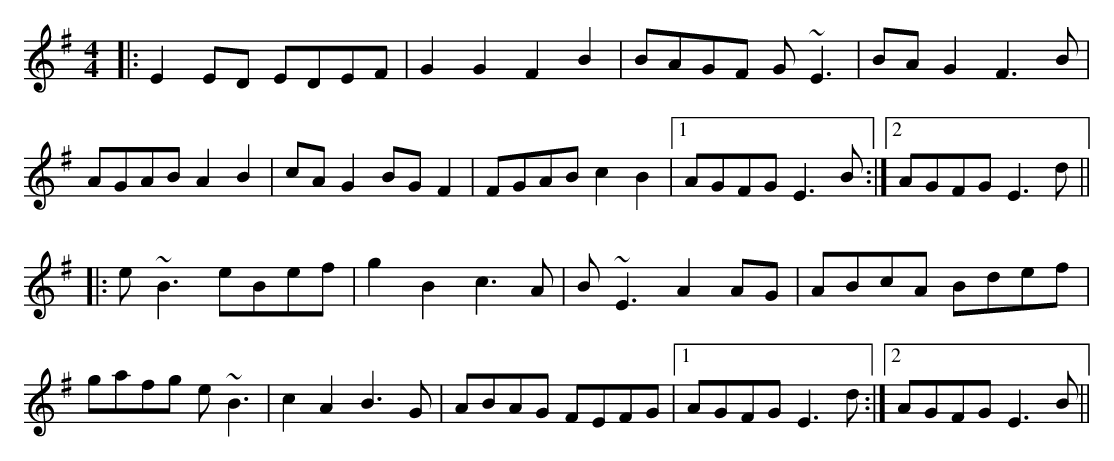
X:1
M:4/4
K:Emin
|:E2ED EDEF|G2G2 F2B2|BAGF G~E3|BAG2 F3B|
AGAB A2B2|cAG2 BGF2|FGAB c2B2|1 AGFG E3B:|2 AGFG E3d||
|:e~B3 eBef|g2B2 c3A|B~E3 A2AG|ABcA Bdef|
gafg e~B3|c2A2 B3G|ABAG FEFG|1 AGFG E3d:|2 AGFG E3B||
